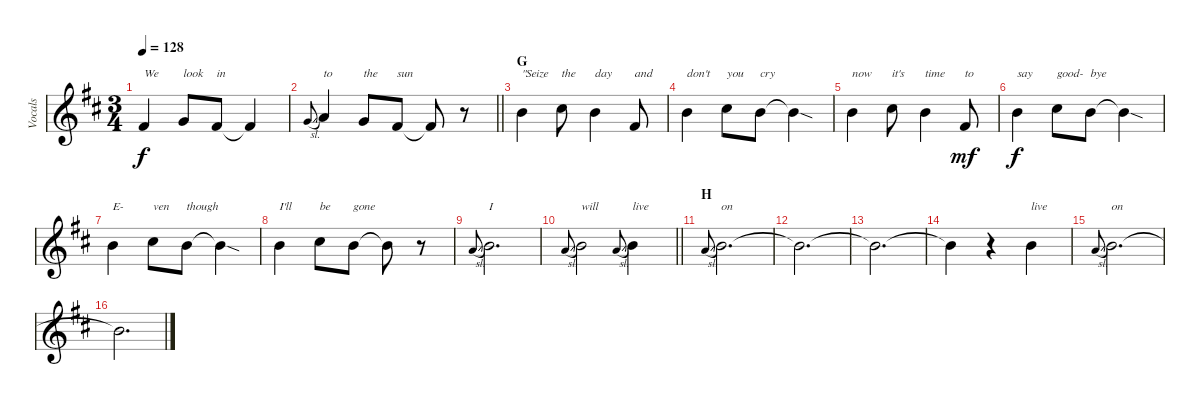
\track ("Vocals" "Vocals") {instrument oboe}
\staff {score}
\tuning (E4 B3 G3 D3 A2 E2) {hide}
\ts (3 4)
\tempo 128
\clef g2
\ks d
2.1.4{txt "We" dy f} 3.1.8{txt "look"} 2.1.8{txt "in"} 2.1{t}.4 |
\barLineRight lightlight
3.1{sl}.8{gr onbeat} 5.1.4{txt "to"} 3.1.8{txt "the"} 2.1.8{txt "sun"} 2.1{t}.8 r.8 |
\section ("" "G")
7.1.4{txt "\"Seize"} 9.1.8{txt "the"} 7.1.4{txt "day"} 7.2.8{txt "and"} |
7.1.4{txt "don't"} 9.1.8{txt "you"} 7.1.8{txt "cry"} 7.1{sod t}.4 |
7.1.4{txt "now"} 9.1.8{txt "it's"} 7.1.4{txt "time"} 7.2.8{txt "to" dy mf} |
7.1.4{txt "say" dy f} 9.1.8{txt "good-"} 7.1.8{txt "bye"} 7.1{sod t}.4 |
7.1.4{txt "E-"} 9.1.8{txt "ven"} 7.1.8{txt "though"} 7.1{sod t}.4 |
7.1.4{txt "I'll"} 9.1.8{txt "be"} 7.1.8{txt "gone"} 7.1{t}.8 r.8 |
5.1{sl}.8{gr onbeat} 7.1.2{d txt "I"} |
\barLineRight lightlight
5.1{sl}.8{gr onbeat} 7.1.2{txt "will"} 5.1{sl}.8{gr onbeat} 7.1.4{txt "live"} |
\section ("" "H")
5.1{sl}.8{gr onbeat} 7.1.2{d txt "on"} |
7.1{t}.2{d} |
7.1{t}.2{d} |
7.1{t}.4 r.4 7.1.4{txt "live"} |
5.1{sl}.8{gr onbeat} 7.1.2{d txt "on"} |
7.1{t}.2{d}
